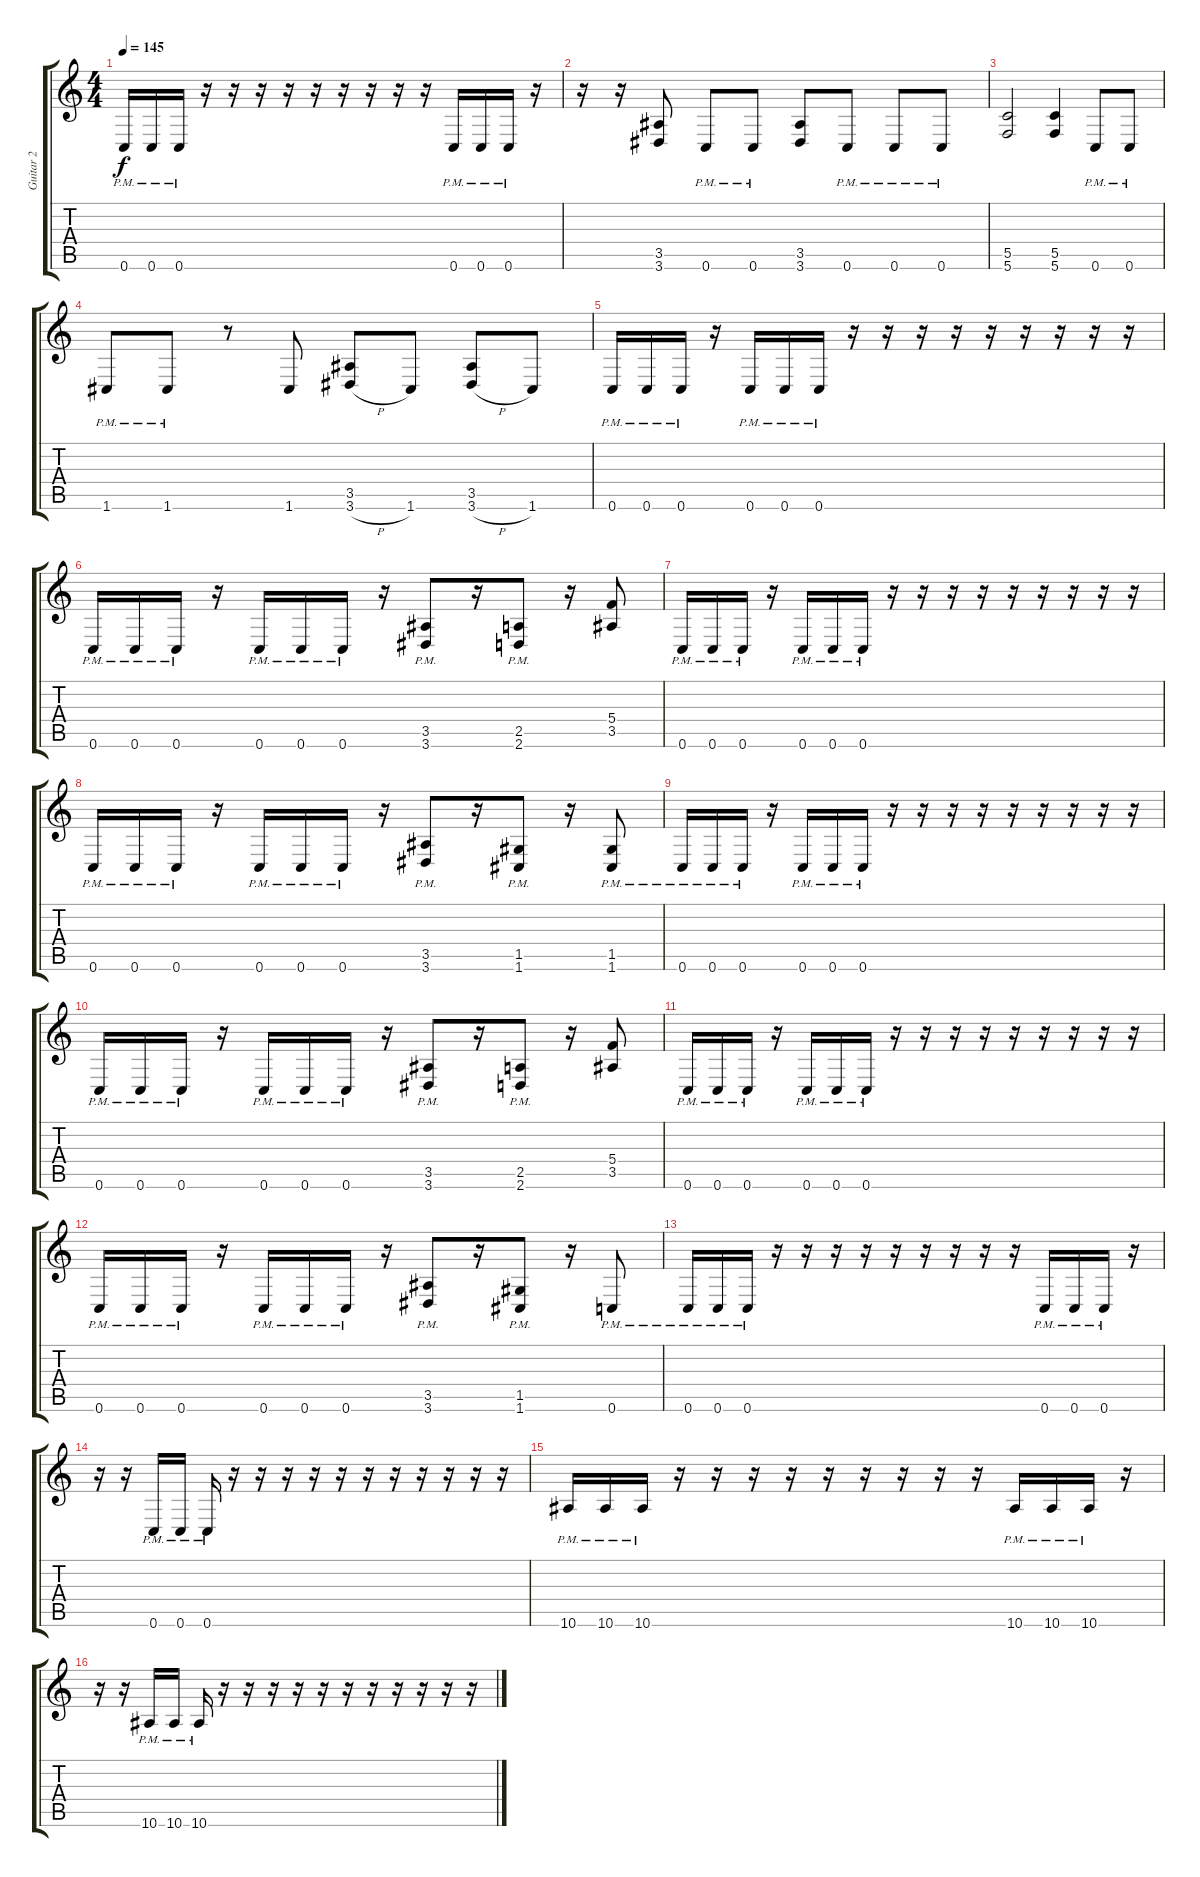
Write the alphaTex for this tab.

\track ("Guitar 2" "Guitar 2") {instrument distortionguitar}
\staff {score tabs}
\tuning (D4 A3 F3 C3 G2 C2) {hide}
\ts (4 4)
\tempo 145
\clef g2
\ks c
0.6{pm}.16{dy f} 0.6{pm}.16 0.6{pm}.16 r.16 r.16 r.16 r.16 r.16 r.16 r.16 r.16 r.16 0.6{pm}.16 0.6{pm}.16 0.6{pm}.16 r.16 |
r.16 r.16 (3.5 3.6).8 0.6{pm}.8 0.6{pm}.8 (3.5 3.6).8 0.6{pm}.8 0.6{pm}.8 0.6{pm}.8 |
(5.5 5.6).2 (5.5 5.6).4 0.6{pm}.8 0.6{pm}.8 |
1.6{pm}.8 1.6{pm}.8 r.8 1.6.8 (3.5 3.6{h}).8 1.6.8 (3.5 3.6{h}).8 1.6.8 |
0.6{pm}.16 0.6{pm}.16 0.6{pm}.16 r.16 0.6{pm}.16 0.6{pm}.16 0.6{pm}.16 r.16 r.16 r.16 r.16 r.16 r.16 r.16 r.16 r.16 |
0.6{pm}.16 0.6{pm}.16 0.6{pm}.16 r.16 0.6{pm}.16 0.6{pm}.16 0.6{pm}.16 r.16 (3.5 3.6{pm}).8 r.16 (2.5 2.6{pm}).8 r.16 (5.4 3.5).8 |
0.6{pm}.16 0.6{pm}.16 0.6{pm}.16 r.16 0.6{pm}.16 0.6{pm}.16 0.6{pm}.16 r.16 r.16 r.16 r.16 r.16 r.16 r.16 r.16 r.16 |
0.6{pm}.16 0.6{pm}.16 0.6{pm}.16 r.16 0.6{pm}.16 0.6{pm}.16 0.6{pm}.16 r.16 (3.5 3.6{pm}).8 r.16 (1.5 1.6{pm}).8 r.16 (1.5 1.6{pm}).8 |
0.6{pm}.16 0.6{pm}.16 0.6{pm}.16 r.16 0.6{pm}.16 0.6{pm}.16 0.6{pm}.16 r.16 r.16 r.16 r.16 r.16 r.16 r.16 r.16 r.16 |
0.6{pm}.16 0.6{pm}.16 0.6{pm}.16 r.16 0.6{pm}.16 0.6{pm}.16 0.6{pm}.16 r.16 (3.5 3.6{pm}).8 r.16 (2.5 2.6{pm}).8 r.16 (5.4 3.5).8 |
0.6{pm}.16 0.6{pm}.16 0.6{pm}.16 r.16 0.6{pm}.16 0.6{pm}.16 0.6{pm}.16 r.16 r.16 r.16 r.16 r.16 r.16 r.16 r.16 r.16 |
0.6{pm}.16 0.6{pm}.16 0.6{pm}.16 r.16 0.6{pm}.16 0.6{pm}.16 0.6{pm}.16 r.16 (3.5 3.6{pm}).8 r.16 (1.5 1.6{pm}).8 r.16 0.6{pm}.8 |
0.6{pm}.16 0.6{pm}.16 0.6{pm}.16 r.16 r.16 r.16 r.16 r.16 r.16 r.16 r.16 r.16 0.6{pm}.16 0.6{pm}.16 0.6{pm}.16 r.16 |
r.16 r.16 0.6{pm}.16 0.6{pm}.16 0.6{pm}.16 r.16 r.16 r.16 r.16 r.16 r.16 r.16 r.16 r.16 r.16 r.16 |
10.6{pm}.16 10.6{pm}.16 10.6{pm}.16 r.16 r.16 r.16 r.16 r.16 r.16 r.16 r.16 r.16 10.6{pm}.16 10.6{pm}.16 10.6{pm}.16 r.16 |
r.16 r.16 10.6{pm}.16 10.6{pm}.16 10.6{pm}.16 r.16 r.16 r.16 r.16 r.16 r.16 r.16 r.16 r.16 r.16 r.16
